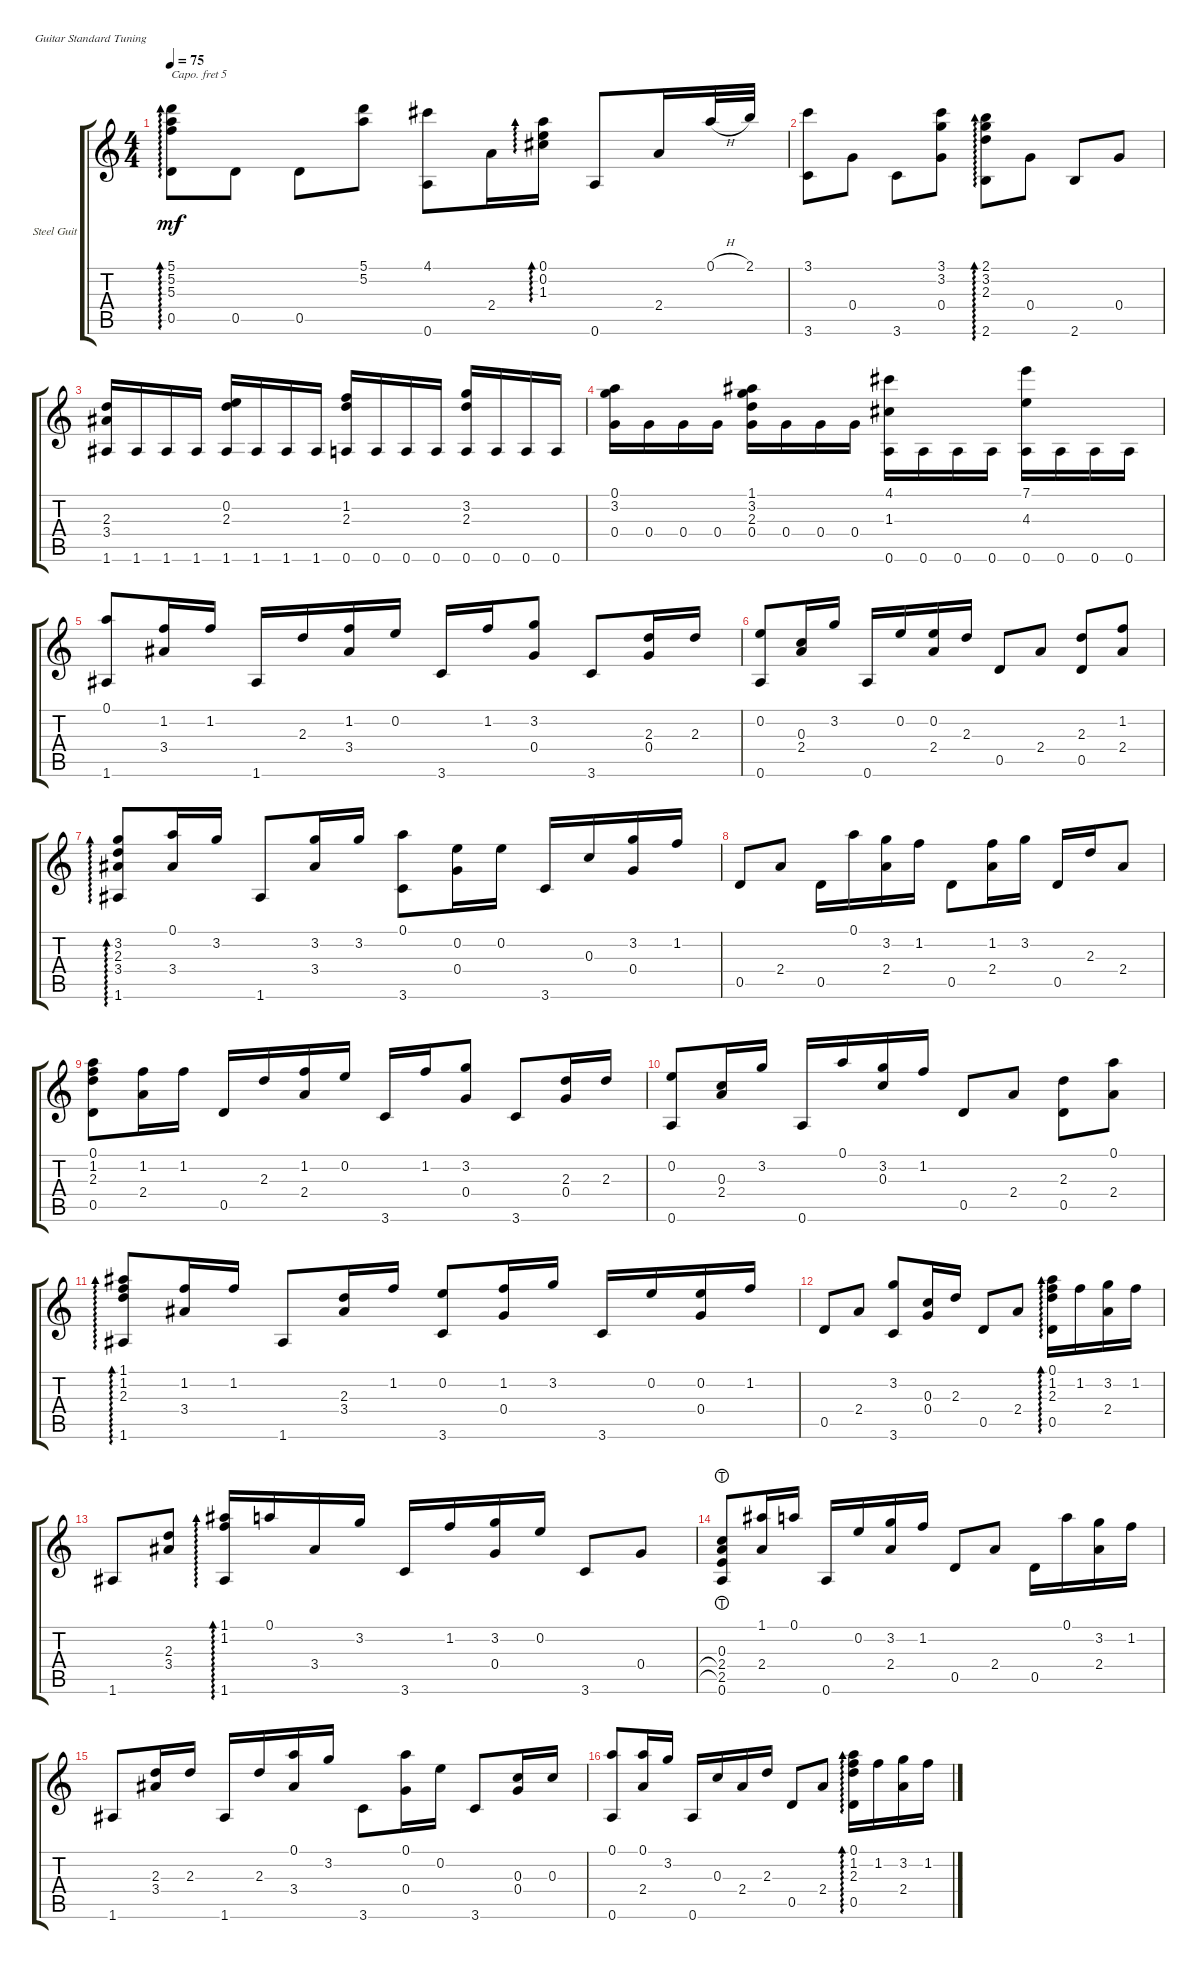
\defaultSystemsLayout 4
\bracketExtendMode groupsimilarinstruments
\firstSystemTrackNameOrientation horizontal
\otherSystemsTrackNameOrientation horizontal
\track ("Steel Guitar" "Steel Guit") {instrument acousticguitarsteel}
\staff {score tabs}
\capo 5
\tuning (E4 B3 G3 D3 A2 E2)
\ts (4 4)
\tempo 75
\clef g2
\scale
1.00173
\ks c
(5.1 5.2 5.3 0.5).8{ad 0 dy mf instrument acousticguitarsteel} 0.5.8 0.5.8 (5.2 5.1).8 (4.1 0.6).8 2.4.16 (1.3 0.2 0.1).16{ad 0} 0.6.8 2.4.16 0.1{h}.32 2.1.32 |
\scale
0.999262 (3.1 3.6).8 0.4.8 3.6.8 (0.4 3.1 3.2).8 (2.6 3.2 2.1 2.3).8{ad 0} 0.4.8 2.6.8 0.4.8 |
\scale
0.998947 (3.4 2.3 1.6).16 1.6.16 1.6.16 1.6.16 (1.6 2.3 0.2).16 1.6.16 1.6.16 1.6.16 (0.6 2.3 1.2).16 0.6.16 0.6.16 0.6.16 (0.6 2.3 3.2).16 0.6.16 0.6.16 0.6.16 |
(0.4 0.1 3.2).16 0.4.16 0.4.16 0.4.16 (0.4 3.2 1.1 2.3).16 0.4.16 0.4.16 0.4.16 (0.6 1.3 4.1).16 0.6.16 0.6.16 0.6.16 (0.6 7.1 4.3).16 0.6.16 0.6.16 0.6.16 |
(1.6 0.1).8 (3.4 1.2).16 1.2.16 1.6.16 2.3.16 (1.2 3.4).16 0.2.16 3.6.16 1.2.16 (3.2 0.4).8 3.6.8 (2.3 0.4).16 2.3.16 |
(0.2 0.6).8 (2.4 0.3).16 3.2.16 0.6.16 0.2.16 (0.2 2.4).16 2.3.16 0.5.8 2.4.8 (0.5 2.3).8 (2.4 1.2).8 |
(3.2 2.3 3.4 1.6).8{ad 0} (3.4 0.1).16 3.2.16 1.6.8 (3.4 3.2).16 3.2.16 (0.1 3.6).8 (0.2 0.4).16 0.2.16 3.6.16 0.3.16 (0.4 3.2).16 1.2.16 |
0.5.8 2.4.8 0.5.16 0.1.16 (3.2 2.4).16 1.2.16 0.5.8 (2.4 1.2).16 3.2.16 0.5.16 2.3.16 2.4.8 |
(0.5 2.3 1.2 0.1).8 (2.4 1.2).16 1.2.16 0.5.16 2.3.16 (1.2 2.4).16 0.2.16 3.6.16 1.2.16 (3.2 0.4).8 3.6.8 (2.3 0.4).16 2.3.16 |
(0.2 0.6).8 (2.4 0.3).16 3.2.16 0.6.16 0.1.16 (3.2 0.3).16 1.2.16 0.5.8 2.4.8 (0.5 2.3).8 (2.4 0.1).8 |
(1.6 2.3 1.2 1.1).8{ad 0} (3.4 1.2).16 1.2.16 1.6.8 (3.4 2.3).16 1.2.16 (0.2 3.6).8 (0.4 1.2).16 3.2.16 3.6.16 0.2.16 (0.2 0.4).16 1.2.16 |
0.5.8 2.4.8 (3.6 3.2).8 (0.3 0.4).16 2.3.16 0.5.8 2.4.8 (0.5 2.3 1.2 0.1).16{ad 0} 1.2.16 (3.2 2.4).16 1.2.16 |
1.6.8 (3.4 2.3).8 (1.6 1.1 1.2).16{ad 0} 0.1.16 3.4.16 3.2.16 3.6.16 1.2.16 (3.2 0.4).16 0.2.16 3.6.8 0.4.8 |
(0.3 0.6 2.4{lht} 2.5{lht}).8 (1.1 2.4).16 0.1.16 0.6.16 0.2.16 (3.2 2.4).16 1.2.16 0.5.8 2.4.8 0.5.16 0.1.16 (3.2 2.4).16 1.2.16 |
1.6.8 (2.3 3.4).16 2.3.16 1.6.16 2.3.16 (3.4 0.1).16 3.2.16 3.6.8 (0.4 0.1).16 0.2.16 3.6.8 (0.4 0.3).16 0.3.16 |
(0.1 0.6).8 (2.4 0.1).16 3.2.16 0.6.16 0.3.16 2.4.16 2.3.16 0.5.8 2.4.8 (0.5 0.1 2.3 1.2).16{ad 0} 1.2.16 (3.2 2.4).16 1.2.16
